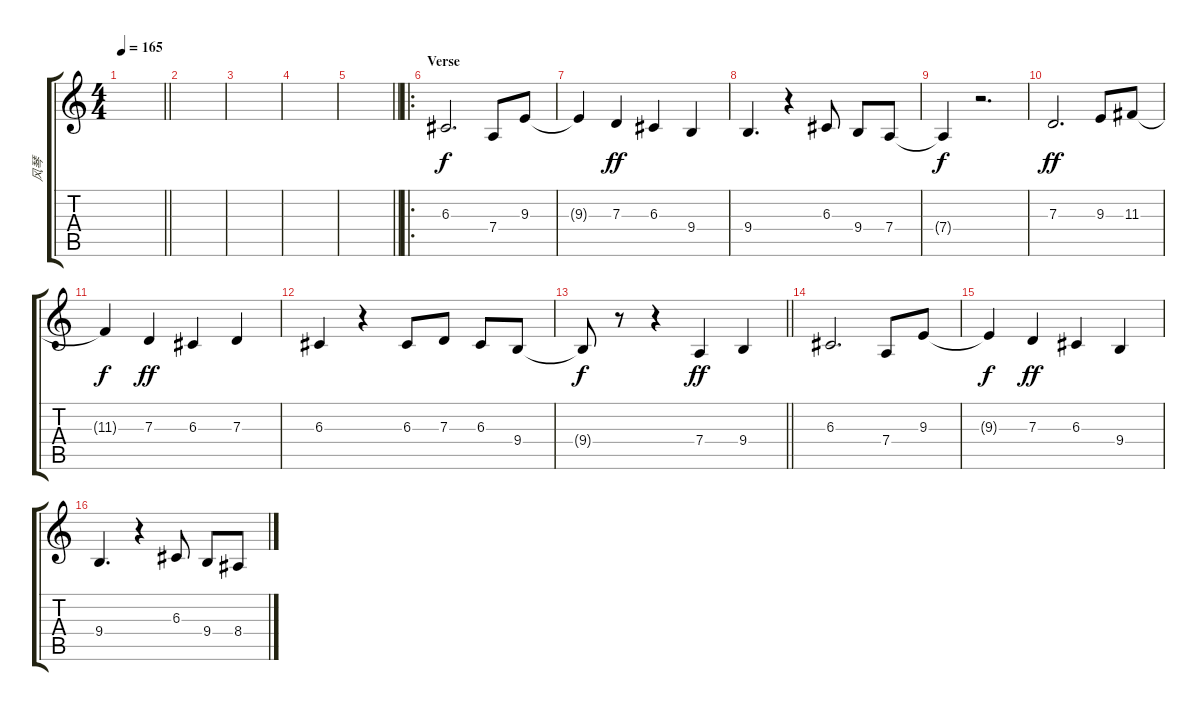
\track ("风琴" "风琴") {instrument reedorgan}
\staff {score tabs}
\tuning (E4 B3 G3 D3 A2 E2) {hide}
\ts (4 4)
\tempo 165
\clef g2
\barLineRight lightlight
\ks c
|
|
|
|
\barLineRight lightlight
|
\ro
\section ("" "Verse")
6.3.2{d} 7.4.8 9.3.8 |
9.3{t}.4{dy f} 7.3.4{dy ff} 6.3.4 9.4.4 |
9.4.4{d} r.4 6.3.8 9.4.8 7.4.8 |
7.4{t}.4{dy f} r.2{d} |
7.3.2{d dy ff} 9.3.8 11.3.8 |
11.3{t}.4{dy f} 7.3.4{dy ff} 6.3.4 7.3.4 |
6.3.4 r.4 6.3.8 7.3.8 6.3.8 9.4.8 |
\barLineRight lightlight
9.4{t}.8{dy f} r.8 r.4 7.4.4{dy ff} 9.4.4 |
6.3.2{d} 7.4.8 9.3.8 |
9.3{t}.4{dy f} 7.3.4{dy ff} 6.3.4 9.4.4 |
9.4.4{d} r.4 6.3.8 9.4.8 8.4.8
